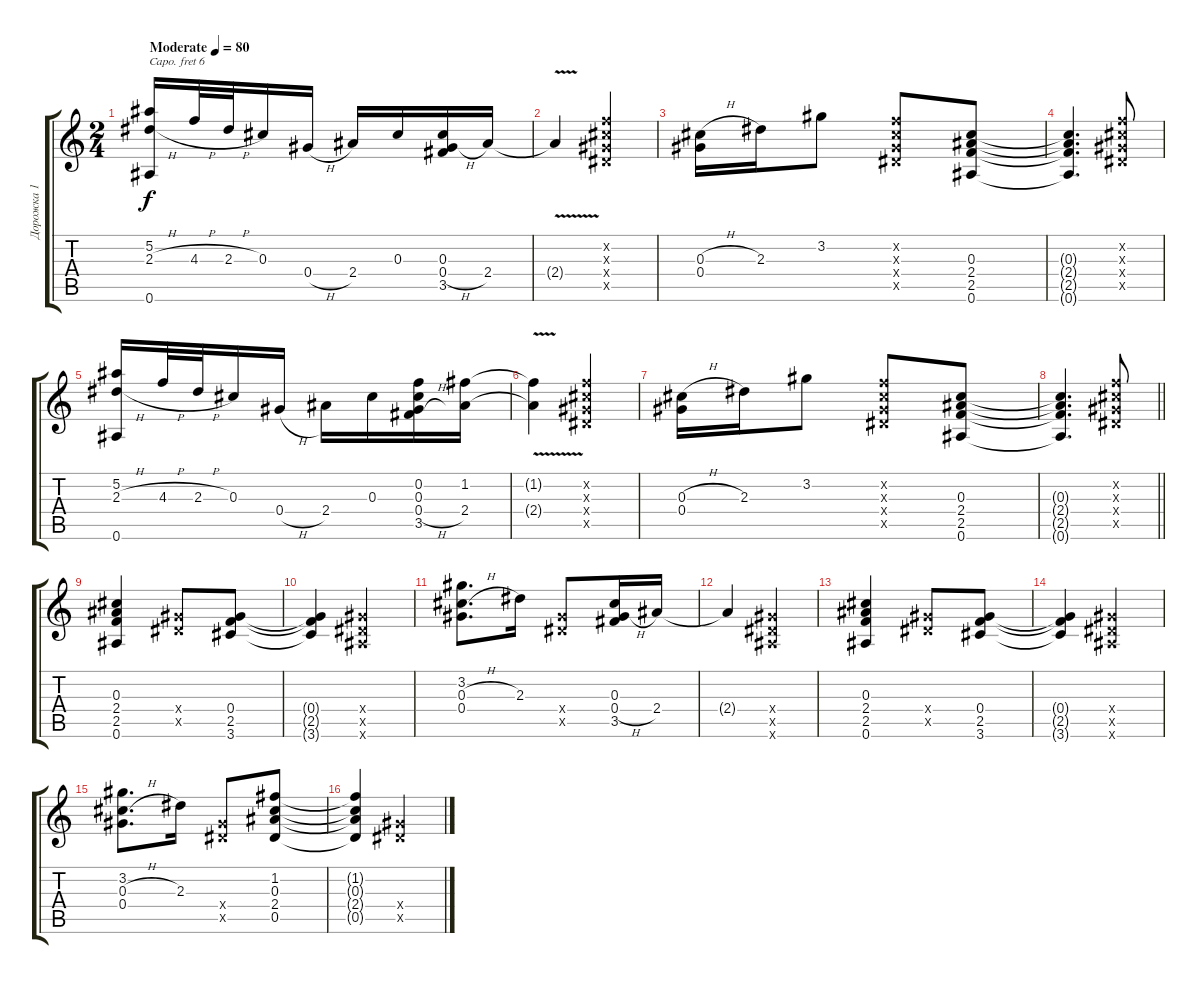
\track ("Дорожка 1" "Дорожка 1") {instrument acousticguitarsteel}
\staff {score tabs}
\capo 6
\tuning (E4 B3 G3 D3 A2 E2) {hide}
\ts (2 4)
\tempo (80 "Moderate")
\clef g2
\ks c
(5.2 2.3{h} 0.6).16{dy f instrument acousticguitarsteel} 4.3{h}.32 2.3{h}.32 0.3.16 0.4{h}.16 2.4.16 0.3.16 (0.3 0.4{h} 3.5).16 2.4.16 |
2.4{v t}.4 (0.2{x} 0.3{x} 0.4{x} 0.5{x}).4 |
(0.3{h} 0.4).16 2.3.16 3.2.8 (0.2{x} 0.3{x} 0.4{x} 0.5{x}).8 (0.3 2.4 2.5 0.6).8 |
(0.3{t} 2.4{t} 2.5{t} 0.6{t}).4{d} (0.2{x} 0.3{x} 0.4{x} 0.5{x}).8 |
(5.2 2.3{h} 0.6).16 4.3{h}.32 2.3{h}.32 0.3.16 0.4{h}.16 2.4.16 0.3.16 (0.2 0.3 0.4{h} 3.5).16 (1.2 2.4).16 |
(1.2{t} 2.4{v t}).4 (0.2{x} 0.3{x} 0.4{x} 0.5{x}).4 |
(0.3{h} 0.4).16 2.3.16 3.2.8 (0.2{x} 0.3{x} 0.4{x} 0.5{x}).8 (0.3 2.4 2.5 0.6).8 |
\barLineRight lightlight
(0.3{t} 2.4{t} 2.5{t} 0.6{t}).4{d} (0.2{x} 0.3{x} 0.4{x} 0.5{x}).8 |
\section ("" "")
(0.3 2.4 2.5 0.6).4 (0.4{x} 0.5{x}).8 (0.4 2.5 3.6).8 |
(0.4{t} 2.5{t} 3.6{t}).4 (0.4{x} 0.5{x} 0.6{x}).4 |
(3.2 0.3{h} 0.4).8{d} 2.3.16 (0.4{x} 0.5{x}).8 (0.3 0.4{h} 3.5).16 2.4.16 |
2.4{t}.4 (0.4{x} 0.5{x} 0.6{x}).4 |
(0.3 2.4 2.5 0.6).4 (0.4{x} 0.5{x}).8 (0.4 2.5 3.6).8 |
(0.4{t} 2.5{t} 3.6{t}).4 (0.4{x} 0.5{x} 0.6{x}).4 |
(3.2 0.3{h} 0.4).8{d} 2.3.16 (0.4{x} 0.5{x}).8 (1.2 0.3 2.4 0.5).8 |
(1.2{t} 0.3{t} 2.4{t} 0.5{t}).4 (0.4{x} 0.5{x}).4
